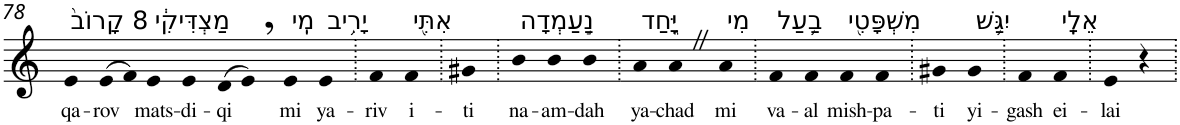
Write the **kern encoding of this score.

**kern	**text
*part1	*part1
*staff1	*staff1
*I"Piano	*
*I'Pno	*
!!LO:PB:g=z
*clefG2	*
*k[]	*
=78	=78
!LO:TX:a:t=8 קָרוֹב֙	!
!	!LO:LY:b
4e	qa-
!	!LO:LY:b
(>8e	-rov
8f)	.
!LO:TX:a:t=מַצְדִּיקִ֔י	!
!	!LO:LY:b
4e	mats-
!	!LO:LY:b
4e	-di-
!	!LO:LY:b
(>8d	-qi
8e,)	.
!LO:TX:a:t=מִֽי	!
!	!LO:LY:b
4e	mi
!LO:TX:a:t=יָרִ֥יב	!
!	!LO:LY:b
4e	ya-
=79.	=79.
!	!LO:LY:b
4f	-riv
!LO:TX:a:t=אִתִּ֖י	!
!	!LO:LY:b
4f	i-
=80.	=80.
!	!LO:LY:b
4g#X	-ti
=81.	=81.
!LO:TX:a:t=נַ֣עַמְדָה	!
!	!LO:LY:b
4b	na-
!	!LO:LY:b
4b	-am-
!	!LO:LY:b
4b	-dah
=82.	=82.
!LO:TX:a:t=יָּ֑חַד	!
!	!LO:LY:b
4a	ya-
!	!LO:LY:b
4aZ	-chad
!LO:TX:a:t=מִי	!
!	!LO:LY:b
4a	mi
=83.	=83.
!LO:TX:a:t=בַ֥עַל	!
!	!LO:LY:b
4f	va-
!	!LO:LY:b
4f	-al
!LO:TX:a:t=מִשְׁפָּטִ֖י	!
!	!LO:LY:b
4f	mish-
!	!LO:LY:b
4f	-pa-
=84.	=84.
!	!LO:LY:b
4g#X	-ti
!LO:TX:a:t=יִגַּ֥שׁ	!
!	!LO:LY:b
4g#	yi-
=85.	=85.
!	!LO:LY:b
4f	-gash
!LO:TX:a:t=אֵלָֽי	!
!	!LO:LY:b
4f	ei-
=86.	=86.
!	!LO:LY:b
4e	-lai
4r	.
=.	=.
*-	*-
